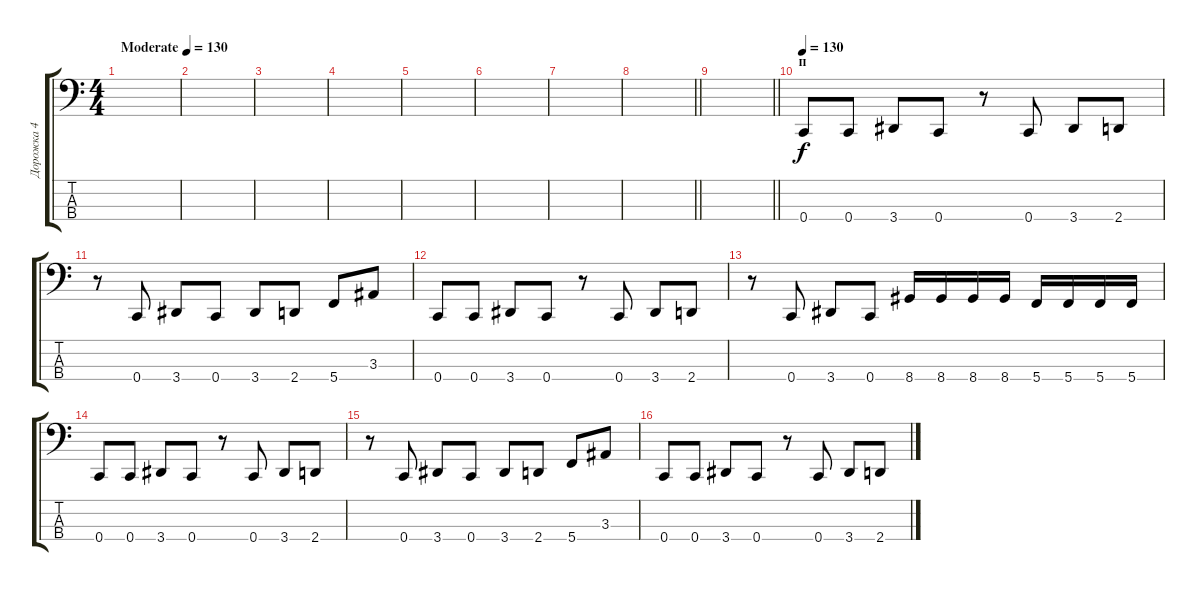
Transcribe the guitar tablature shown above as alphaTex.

\track ("Дорожка 4" "Дорожка 4") {instrument electricbasspick}
\staff {score tabs}
\tuning (F2 C2 G1 C1) {hide}
\ts (4 4)
\tempo (130 "Moderate")
\tempo 115
\tempo (130 "Moderate")
\clef f4
\ks c
|
|
|
|
|
|
|
\barLineRight lightlight
|
\barLineRight lightlight
|
\section ("" "п")
\tempo 130
0.4.8 0.4.8 3.4.8 0.4.8 r.8 0.4.8 3.4.8 2.4.8 |
r.8 0.4.8 3.4.8 0.4.8 3.4.8 2.4.8 5.4.8 3.3.8 |
0.4.8 0.4.8 3.4.8 0.4.8 r.8 0.4.8 3.4.8 2.4.8 |
r.8 0.4.8 3.4.8 0.4.8 8.4.16 8.4.16 8.4.16 8.4.16 5.4.16 5.4.16 5.4.16 5.4.16 |
0.4.8 0.4.8 3.4.8 0.4.8 r.8 0.4.8 3.4.8 2.4.8 |
r.8 0.4.8 3.4.8 0.4.8 3.4.8 2.4.8 5.4.8 3.3.8 |
0.4.8 0.4.8 3.4.8 0.4.8 r.8 0.4.8 3.4.8 2.4.8
